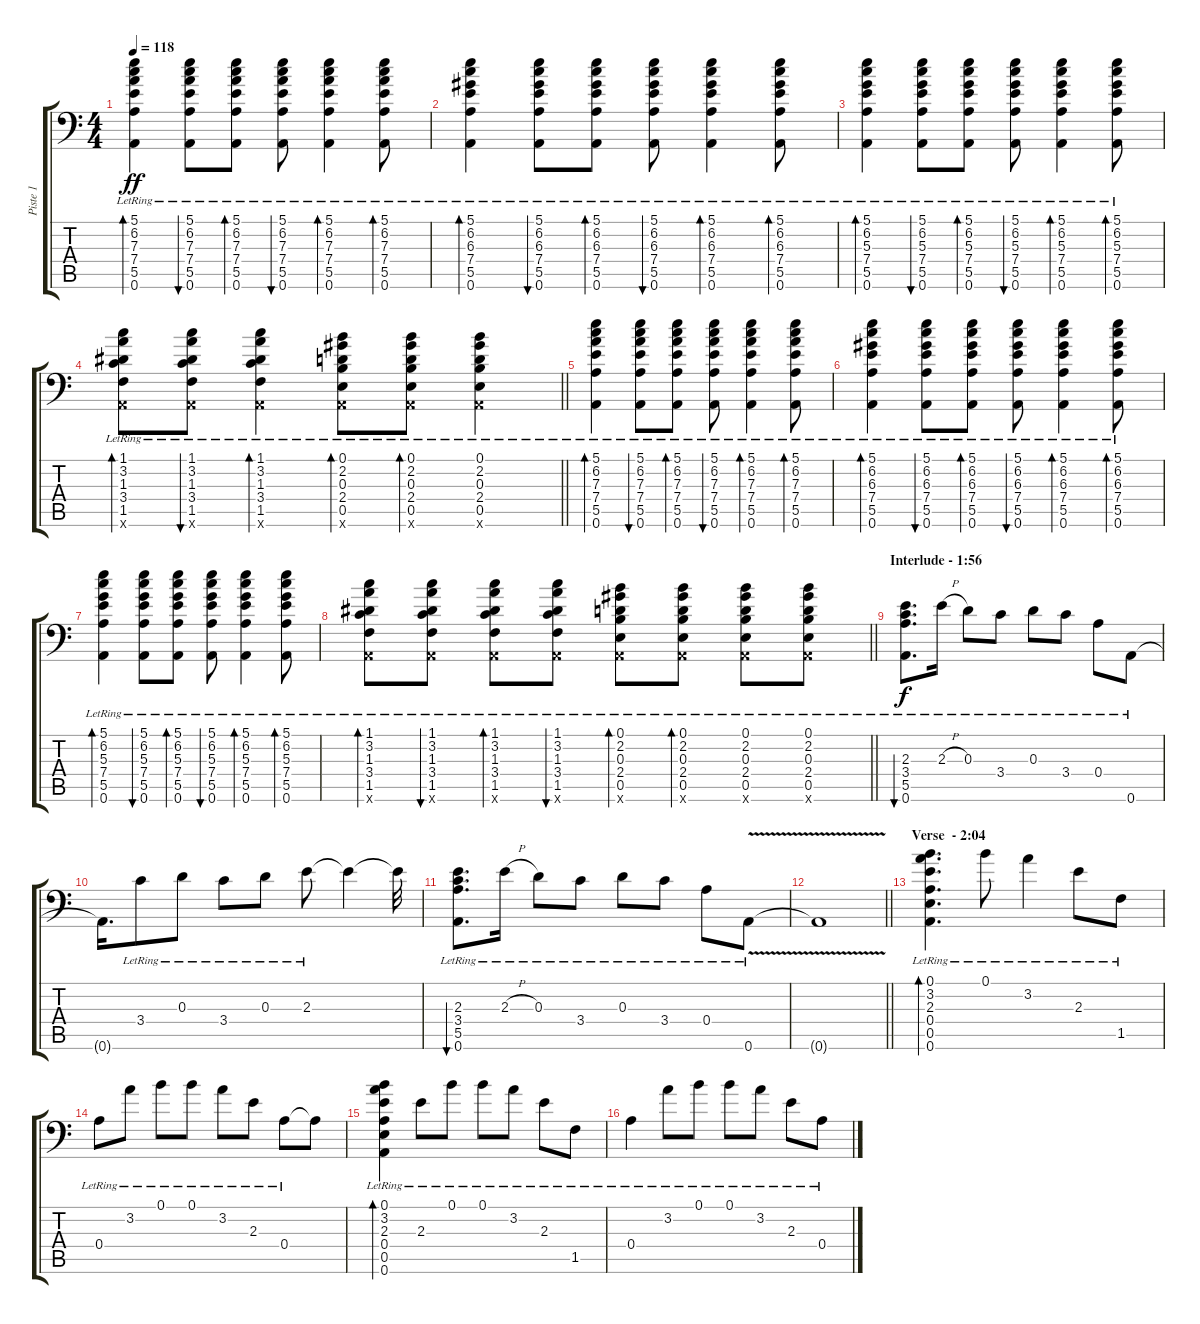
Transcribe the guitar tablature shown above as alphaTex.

\track ("Piste 1" "Piste 1") {instrument acousticguitarsteel}
\staff {score tabs}
\tuning (B3 Gb3 D3 A2 E2 A1) {hide}
\ts (4 4)
\tempo 118
\clef f4
\ks c
(5.1{lr} 6.2{lr} 7.3{lr} 7.4{lr} 5.5{lr} 0.6{lr}).4{bd 60 dy ff} (5.1{lr} 6.2{lr} 7.3{lr} 7.4{lr} 5.5{lr} 0.6{lr}).8{bu 60} (5.1{lr} 6.2{lr} 7.3{lr} 7.4{lr} 5.5{lr} 0.6{lr}).8{bd 60} (5.1{lr} 6.2{lr} 7.3{lr} 7.4{lr} 5.5{lr} 0.6{lr}).8{bu 60} (5.1{lr} 6.2{lr} 7.3{lr} 7.4{lr} 5.5{lr} 0.6{lr}).4{bd 60} (5.1{lr} 6.2{lr} 7.3{lr} 7.4{lr} 5.5{lr} 0.6{lr}).8{bd 60} |
(5.1{lr} 6.2{lr} 6.3{lr} 7.4{lr} 5.5{lr} 0.6{lr}).4{bd 60} (5.1{lr} 6.2{lr} 6.3{lr} 7.4{lr} 5.5{lr} 0.6{lr}).8{bu 60} (5.1{lr} 6.2{lr} 6.3{lr} 7.4{lr} 5.5{lr} 0.6{lr}).8{bd 60} (5.1{lr} 6.2{lr} 6.3{lr} 7.4{lr} 5.5{lr} 0.6{lr}).8{bu 60} (5.1{lr} 6.2{lr} 6.3{lr} 7.4{lr} 5.5{lr} 0.6{lr}).4{bd 60} (5.1{lr} 6.2{lr} 6.3{lr} 7.4{lr} 5.5{lr} 0.6{lr}).8{bd 60} |
(5.1{lr} 6.2{lr} 5.3{lr} 7.4{lr} 5.5{lr} 0.6{lr}).4{bd 60} (5.1{lr} 6.2{lr} 5.3{lr} 7.4{lr} 5.5{lr} 0.6{lr}).8{bu 60} (5.1{lr} 6.2{lr} 5.3{lr} 7.4{lr} 5.5{lr} 0.6{lr}).8{bd 60} (5.1{lr} 6.2{lr} 5.3{lr} 7.4{lr} 5.5{lr} 0.6{lr}).8{bu 60} (5.1{lr} 6.2{lr} 5.3{lr} 7.4{lr} 5.5{lr} 0.6{lr}).4{bd 60} (5.1{lr} 6.2{lr} 5.3{lr} 7.4{lr} 5.5{lr} 0.6{lr}).8{bd 60} |
\barLineRight lightlight
(1.1{lr} 3.2{lr} 1.3{lr} 3.4{lr} 1.5{lr} 0.6{x}).8{bd 60} (1.1{lr} 3.2{lr} 1.3{lr} 3.4{lr} 1.5{lr} 0.6{x}).8{bu 60} (1.1{lr} 3.2{lr} 1.3{lr} 3.4{lr} 1.5{lr} 0.6{x}).4{bd 60} (0.1{lr} 2.2{lr} 0.3{lr} 2.4{lr} 0.5{lr} 0.6{x}).8{bd 60} (0.1{lr} 2.2{lr} 0.3{lr} 2.4{lr} 0.5{lr} 0.6{x}).8{bd 60} (0.1{lr} 2.2{lr} 0.3{lr} 2.4{lr} 0.5{lr} 0.6{x}).4 |
(5.1{lr} 6.2{lr} 7.3{lr} 7.4{lr} 5.5{lr} 0.6{lr}).4{bd 60} (5.1{lr} 6.2{lr} 7.3{lr} 7.4{lr} 5.5{lr} 0.6{lr}).8{bu 60} (5.1{lr} 6.2{lr} 7.3{lr} 7.4{lr} 5.5{lr} 0.6{lr}).8{bd 60} (5.1{lr} 6.2{lr} 7.3{lr} 7.4{lr} 5.5{lr} 0.6{lr}).8{bu 60} (5.1{lr} 6.2{lr} 7.3{lr} 7.4{lr} 5.5{lr} 0.6{lr}).4{bd 60} (5.1{lr} 6.2{lr} 7.3{lr} 7.4{lr} 5.5{lr} 0.6{lr}).8{bd 60} |
(5.1{lr} 6.2{lr} 6.3{lr} 7.4{lr} 5.5{lr} 0.6{lr}).4{bd 60} (5.1{lr} 6.2{lr} 6.3{lr} 7.4{lr} 5.5{lr} 0.6{lr}).8{bu 60} (5.1{lr} 6.2{lr} 6.3{lr} 7.4{lr} 5.5{lr} 0.6{lr}).8{bd 60} (5.1{lr} 6.2{lr} 6.3{lr} 7.4{lr} 5.5{lr} 0.6{lr}).8{bu 60} (5.1{lr} 6.2{lr} 6.3{lr} 7.4{lr} 5.5{lr} 0.6{lr}).4{bd 60} (5.1{lr} 6.2{lr} 6.3{lr} 7.4{lr} 5.5{lr} 0.6{lr}).8{bd 60} |
(5.1{lr} 6.2{lr} 5.3{lr} 7.4{lr} 5.5{lr} 0.6{lr}).4{bd 60} (5.1{lr} 6.2{lr} 5.3{lr} 7.4{lr} 5.5{lr} 0.6{lr}).8{bu 60} (5.1{lr} 6.2{lr} 5.3{lr} 7.4{lr} 5.5{lr} 0.6{lr}).8{bd 60} (5.1{lr} 6.2{lr} 5.3{lr} 7.4{lr} 5.5{lr} 0.6{lr}).8{bu 60} (5.1{lr} 6.2{lr} 5.3{lr} 7.4{lr} 5.5{lr} 0.6{lr}).4{bd 60} (5.1{lr} 6.2{lr} 5.3{lr} 7.4{lr} 5.5{lr} 0.6{lr}).8{bd 60} |
\barLineRight lightlight
(1.1{lr} 3.2{lr} 1.3{lr} 3.4{lr} 1.5{lr} 0.6{x}).8{bd 60} (1.1{lr} 3.2{lr} 1.3{lr} 3.4{lr} 1.5{lr} 0.6{x}).8{bu 60} (1.1{lr} 3.2{lr} 1.3{lr} 3.4{lr} 1.5{lr} 0.6{x}).8{bd 60} (1.1{lr} 3.2{lr} 1.3{lr} 3.4{lr} 1.5{lr} 0.6{x}).8{bu 60} (0.1{lr} 2.2{lr} 0.3{lr} 2.4{lr} 0.5{lr} 0.6{x}).8{bd 60} (0.1{lr} 2.2{lr} 0.3{lr} 2.4{lr} 0.5{lr} 0.6{x}).8{bd 60} (0.1{lr} 2.2{lr} 0.3{lr} 2.4{lr} 0.5{lr} 0.6{x}).8 (0.1{lr} 2.2{lr} 0.3{lr} 2.4{lr} 0.5{lr} 0.6{x}).8 |
\section ("" "Interlude - 1:56")
(2.3{lr} 3.4{lr} 5.5{lr} 0.6{lr}).8{d bu 240 dy f} 2.3{h lr}.16 0.3{lr}.8 3.4{lr}.8 0.3{lr}.8 3.4{lr}.8 0.4{lr}.8 0.6{lr}.8 |
0.6{t}.16{d} 3.4{lr}.8 0.3{lr}.8 3.4{lr}.8 0.3{lr}.8 2.3{lr}.8 2.3{t}.4 2.3{t}.32 |
(2.3{lr} 3.4{lr} 5.5{lr} 0.6{lr}).8{d bu 240} 2.3{h lr}.16 0.3{lr}.8 3.4{lr}.8 0.3{lr}.8 3.4{lr}.8 0.4{lr}.8 0.6{v lr}.8 |
\barLineRight lightlight
0.6{t}.1 |
\section ("" "Verse  - 2:04")
(0.1{lr} 3.2{lr} 2.3{lr} 0.4{lr} 0.5{lr} 0.6{lr}).4{d bd 120} 0.1{lr}.8 3.2{lr}.4 2.3{lr}.8 1.5{lr}.8 |
0.4{lr}.8 3.2{lr}.8 0.1{lr}.8 0.1{lr}.8 3.2{lr}.8 2.3{lr}.8 0.4{lr}.8 0.4{t}.8 |
(0.1{lr} 3.2{lr} 2.3{lr} 0.4{lr} 0.5{lr} 0.6{lr}).4{bd 240} 2.3{lr}.8 0.1{lr}.8 0.1{lr}.8 3.2{lr}.8 2.3{lr}.8 1.5{lr}.8 |
0.4{lr}.4 3.2{lr}.8 0.1{lr}.8 0.1{lr}.8 3.2{lr}.8 2.3{lr}.8 0.4{lr}.8
